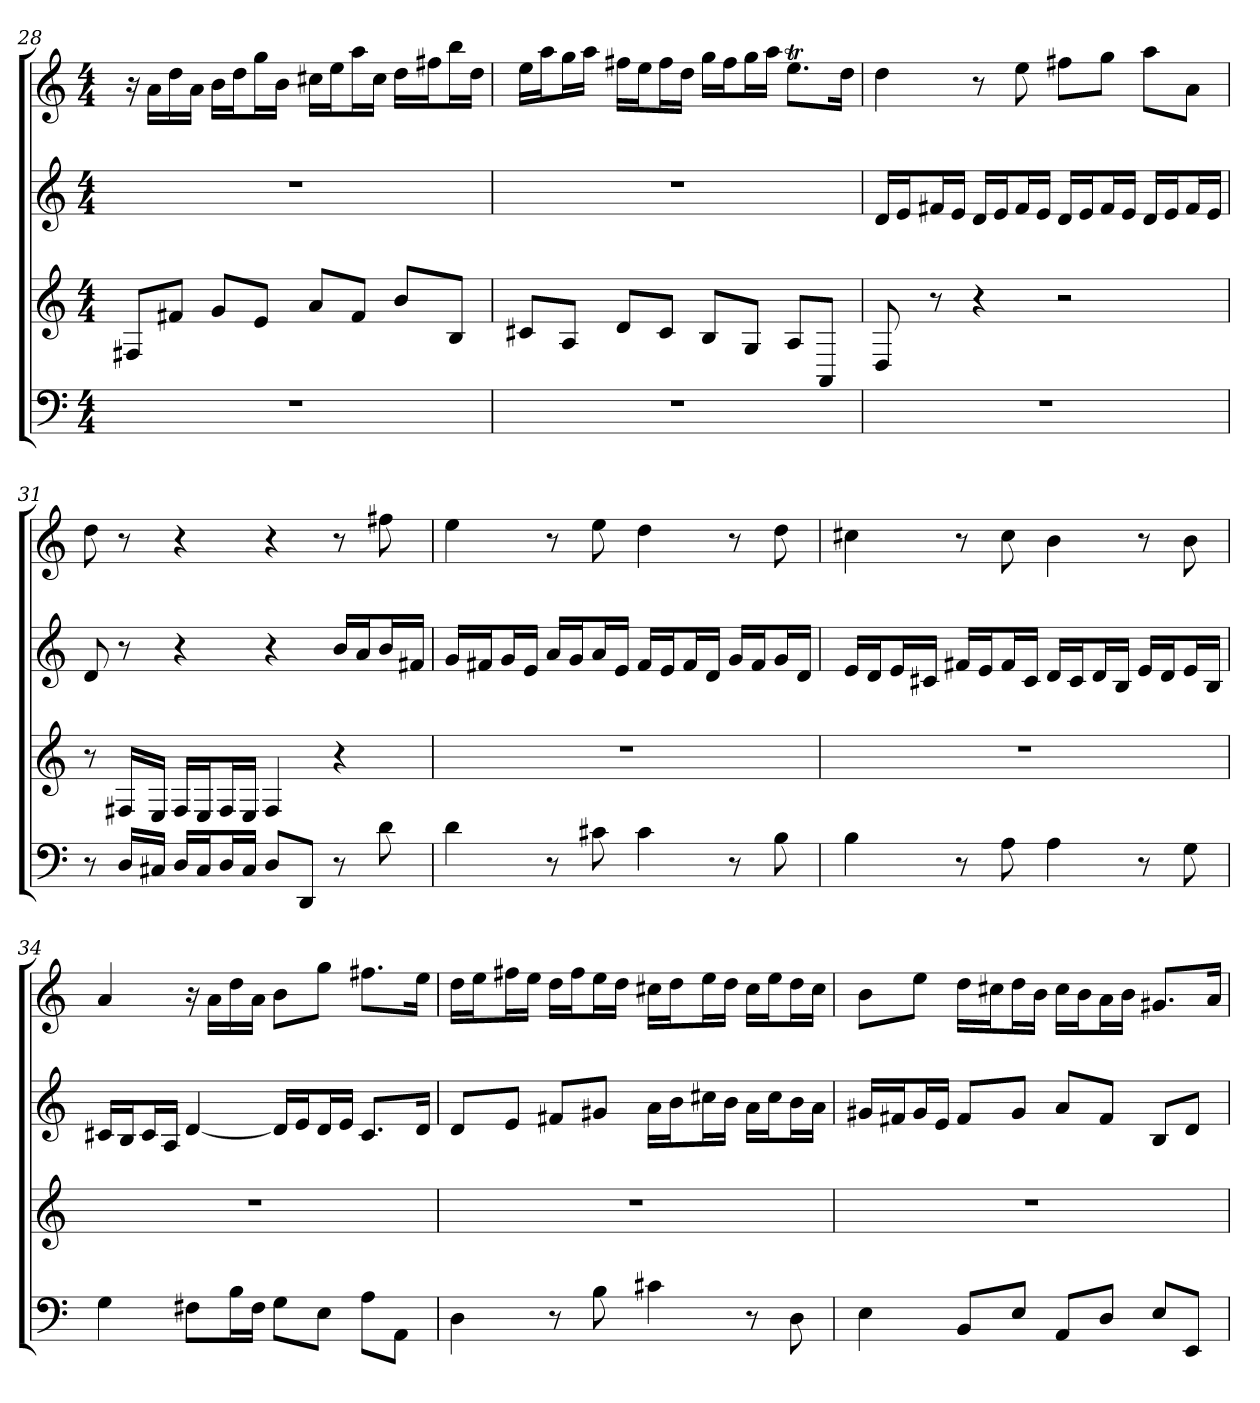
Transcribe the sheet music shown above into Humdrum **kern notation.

**kern	**kern	**kern	**kern
*part4	*part3	*part2	*part1
*staff4	*staff3	*staff2	*staff1
*M4/4	*M4/4	*M4/4	*M4/4
=28	=28	=28	=28
1r	8F#XL	1r	16r
.	.	.	16aLL
.	8f#XJ	.	16dd
.	.	.	16aJJ
.	8gL	.	16bLL
.	.	.	16ddJ
.	8eJ	.	16ggL
.	.	.	16bJJ
.	8aL	.	16cc#XLL
.	.	.	16eeJ
.	8f#J	.	16aaL
.	.	.	16cc#JJ
.	8bL	.	16ddLL
.	.	.	16ff#XJ
.	8BJ	.	16bbL
.	.	.	16ddJJ
=29	=29	=29	=29
1r	8c#XL	1r	16eeLL
.	.	.	16aaJ
.	8AJ	.	16ggL
.	.	.	16aaJJ
.	8dL	.	16ff#XLL
.	.	.	16eeJ
.	8c#J	.	16ff#L
.	.	.	16ddJJ
.	8BL	.	16ggLL
.	.	.	16ff#J
.	8GJ	.	16ggL
.	.	.	16aaJJ
.	8AL	.	8.eeTL
.	8AAJ	.	.
.	.	.	16ddJk
=30	=30	=30	=30
1r	8D	16dLL	4dd
.	.	16eJ	.
.	8r	16f#XL	.
.	.	16eJJ	.
.	4r	16dLL	8r
.	.	16eJ	.
.	.	16f#L	8ee
.	.	16eJJ	.
.	2r	16dLL	8ff#XL
.	.	16eJ	.
.	.	16f#L	8ggJ
.	.	16eJJ	.
.	.	16dLL	8aaL
.	.	16eJ	.
.	.	16f#L	8aJ
.	.	16eJJ	.
=31	=31	=31	=31
8r	8r	8d	8dd
16DLL	16F#XLL	8r	8r
16C#XJJ	16EJJ	.	.
16DLL	16F#LL	4r	4r
16C#J	16EJ	.	.
16DL	16F#L	.	.
16C#JJ	16EJJ	.	.
8DL	4F#	4r	4r
8DDJ	.	.	.
8r	4r	16bLL	8r
.	.	16aJ	.
8d	.	16bL	8ff#X
.	.	16f#XJJ	.
=32	=32	=32	=32
4d	1r	16gLL	4ee
.	.	16f#XJ	.
.	.	16gL	.
.	.	16eJJ	.
8r	.	16aLL	8r
.	.	16gJ	.
8c#X	.	16aL	8ee
.	.	16eJJ	.
4c#	.	16f#LL	4dd
.	.	16eJ	.
.	.	16f#L	.
.	.	16dJJ	.
8r	.	16gLL	8r
.	.	16f#J	.
8B	.	16gL	8dd
.	.	16dJJ	.
=33	=33	=33	=33
4B	1r	16eLL	4cc#X
.	.	16dJ	.
.	.	16eL	.
.	.	16c#XJJ	.
8r	.	16f#XLL	8r
.	.	16eJ	.
8A	.	16f#L	8cc#
.	.	16c#JJ	.
4A	.	16dLL	4b
.	.	16c#J	.
.	.	16dL	.
.	.	16BJJ	.
8r	.	16eLL	8r
.	.	16dJ	.
8G	.	16eL	8b
.	.	16BJJ	.
=34	=34	=34	=34
4G	1r	16c#XLL	4a
.	.	16BJ	.
.	.	16c#L	.
.	.	16AJJ	.
8F#XL	.	[4d	16r
.	.	.	16aLL
16BL	.	.	16dd
16F#JJ	.	.	16aJJ
8GL	.	16dLL]	8bL
.	.	16eJ	.
8EJ	.	16dL	8ggJ
.	.	16eJJ	.
8AL	.	8.c#L	8.ff#XL
8AAJ	.	.	.
.	.	16dJk	16eeJk
=35	=35	=35	=35
4D	1r	8dL	16ddLL
.	.	.	16eeJ
.	.	8eJ	16ff#XL
.	.	.	16eeJJ
8r	.	8f#XL	16ddLL
.	.	.	16ff#J
8B	.	8g#XJ	16eeL
.	.	.	16ddJJ
4c#X	.	16aLL	16cc#XLL
.	.	16bJ	16ddJ
.	.	16cc#XL	16eeL
.	.	16bJJ	16ddJJ
8r	.	16aLL	16cc#LL
.	.	16cc#J	16eeJ
8D	.	16bL	16ddL
.	.	16aJJ	16cc#JJ
=36	=36	=36	=36
4E	1r	16g#XLL	8bL
.	.	16f#XJ	.
.	.	16g#L	8eeJ
.	.	16eJJ	.
8BBL	.	8f#L	16ddLL
.	.	.	16cc#XJ
8EJ	.	8g#J	16ddL
.	.	.	16bJJ
8AAL	.	8aL	16cc#LL
.	.	.	16bJ
8DJ	.	8f#J	16aL
.	.	.	16bJJ
8EL	.	8BL	8.g#XL
8EEJ	.	8dJ	.
.	.	.	16aJk
=	=	=	=
*-	*-	*-	*-
